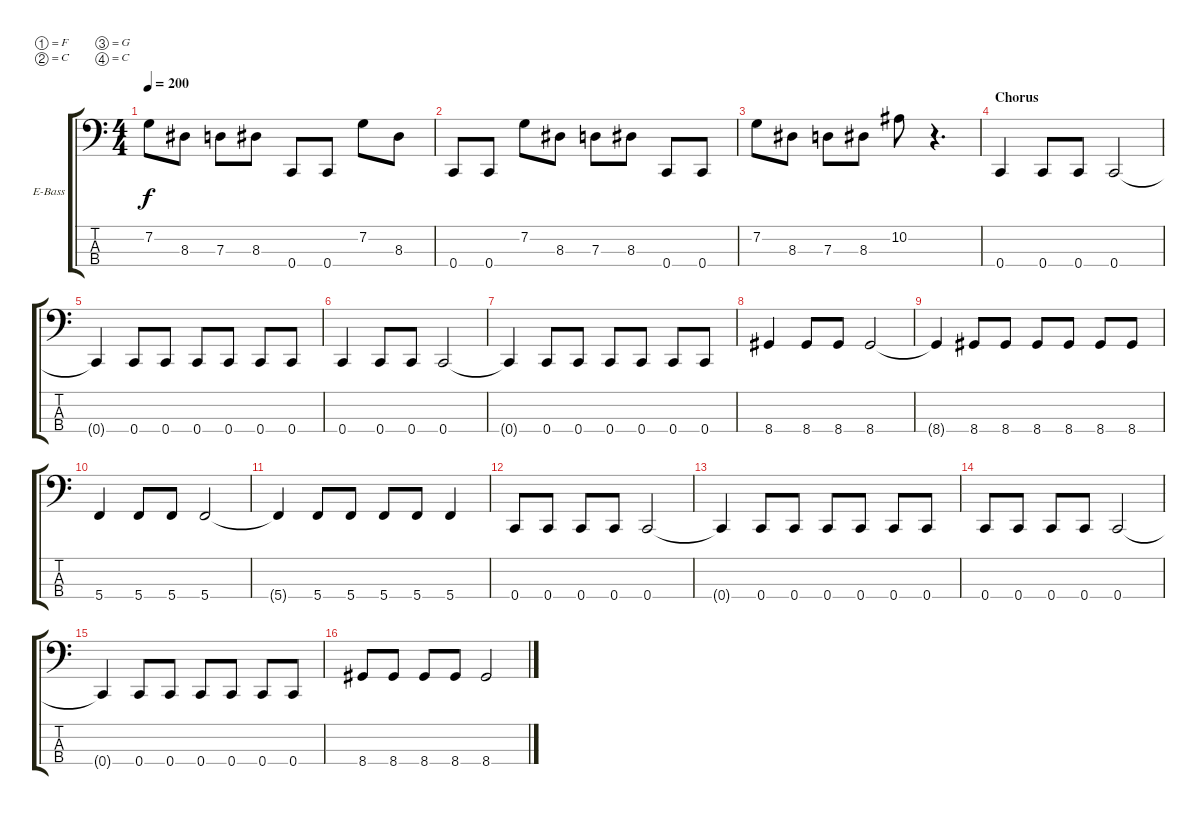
\defaultSystemsLayout 4
\bracketExtendMode groupsimilarinstruments
\firstSystemTrackNameOrientation horizontal
\otherSystemsTrackNameOrientation horizontal
\track ("Electric Bass" "E-Bass") {instrument electricbassfinger}
\staff {score tabs}
\tuning (F2 C2 G1 C1)
\ts (4 4)
\tempo 200
\clef f4
\ks c
7.2.8{dy f} 8.3.8 7.3.8 8.3.8 0.4.8 0.4.8 7.2.8 8.3.8 |
0.4.8 0.4.8 7.2.8 8.3.8 7.3.8 8.3.8 0.4.8 0.4.8 |
7.2.8 8.3.8 7.3.8 8.3.8 10.2.8 r.4{d} |
\section ("" "Chorus")
0.4.4 0.4.8 0.4.8 0.4.2 |
0.4{t}.4 0.4.8 0.4.8 0.4.8 0.4.8 0.4.8 0.4.8 |
0.4.4 0.4.8 0.4.8 0.4.2 |
0.4{t}.4 0.4.8 0.4.8 0.4.8 0.4.8 0.4.8 0.4.8 |
8.4.4 8.4.8 8.4.8 8.4.2 |
8.4{t}.4 8.4.8 8.4.8 8.4.8 8.4.8 8.4.8 8.4.8 |
5.4.4 5.4.8 5.4.8 5.4.2 |
5.4{t}.4 5.4.8 5.4.8 5.4.8 5.4.8 5.4.4 |
0.4.8 0.4.8 0.4.8 0.4.8 0.4.2 |
0.4{t}.4 0.4.8 0.4.8 0.4.8 0.4.8 0.4.8 0.4.8 |
0.4.8 0.4.8 0.4.8 0.4.8 0.4.2 |
0.4{t}.4 0.4.8 0.4.8 0.4.8 0.4.8 0.4.8 0.4.8 |
8.4.8 8.4.8 8.4.8 8.4.8 8.4.2
